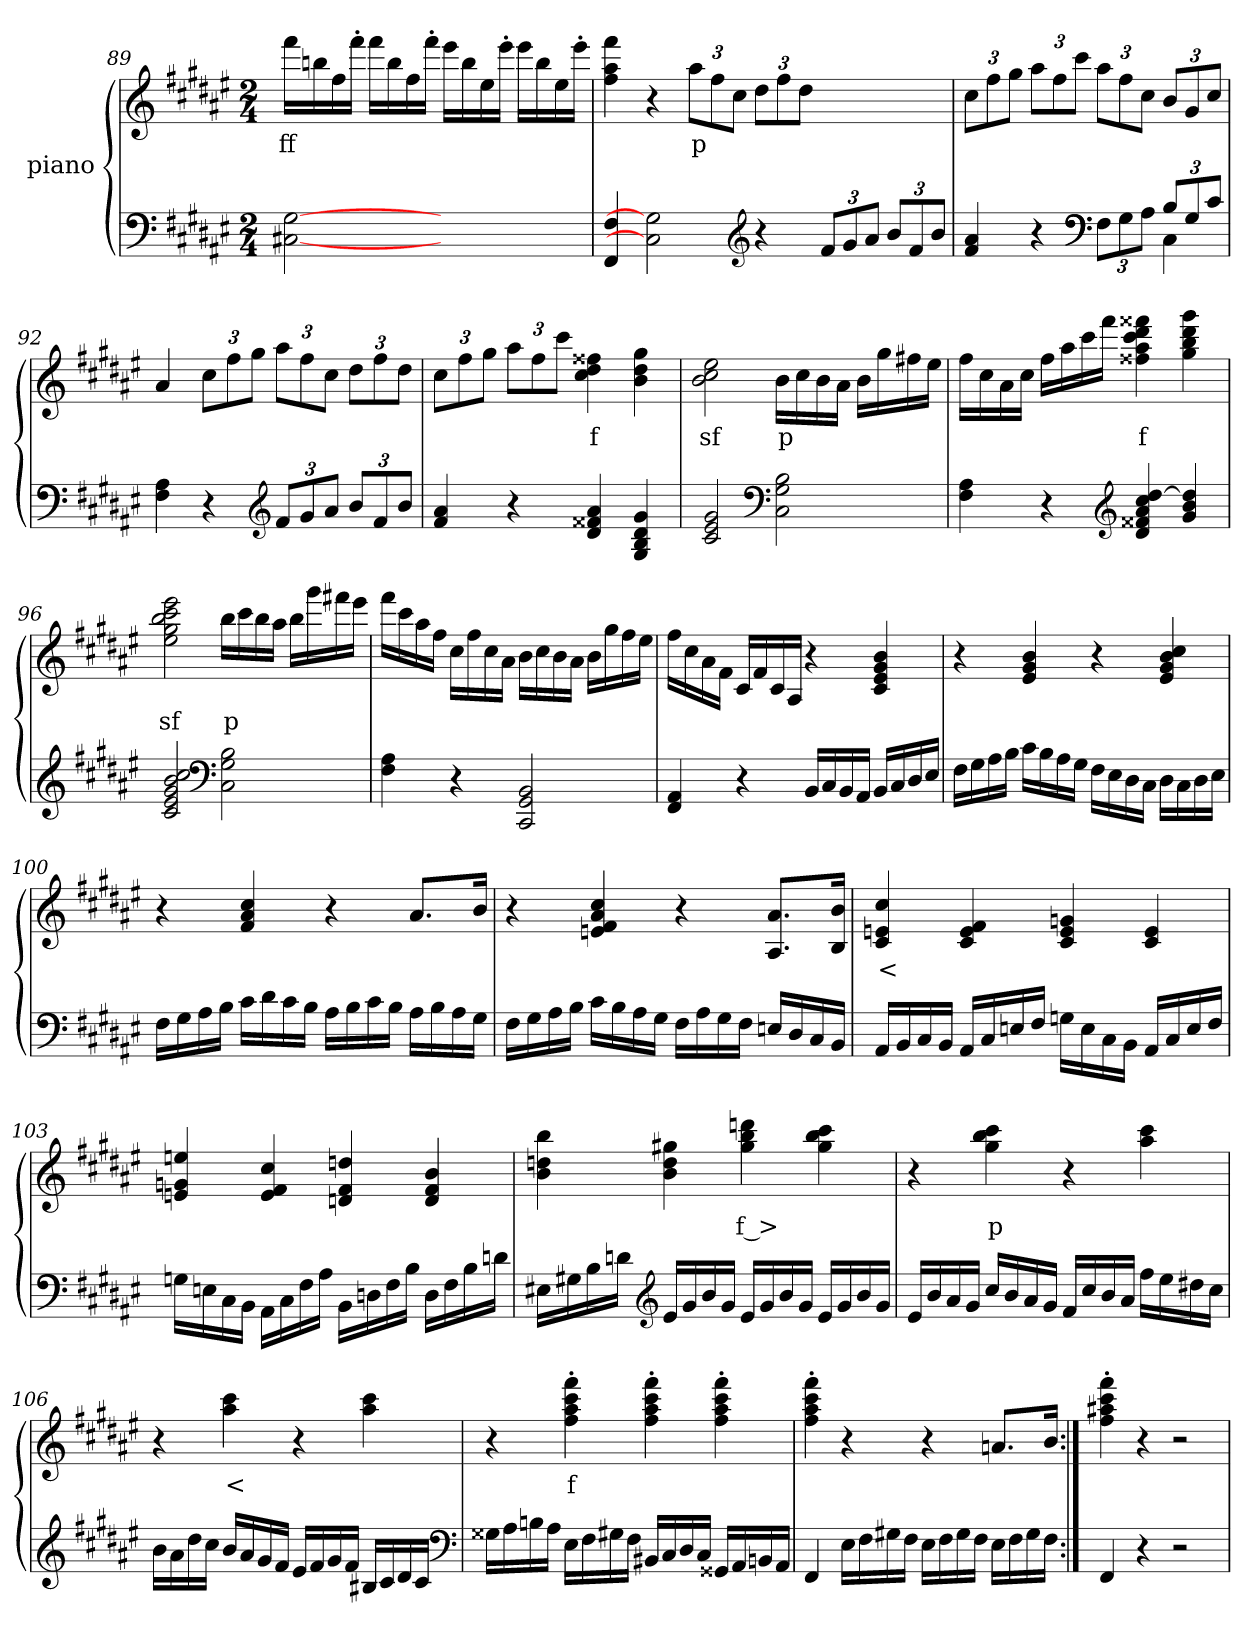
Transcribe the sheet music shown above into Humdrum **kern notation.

**kern	**kern	**text
*part2	*part1	*part1
*staff2	*staff1	*staff1
*	*I"piano	*
*clefF4	*clefG2	*
*k[f#c#g#d#a#e#]	*k[f#c#g#d#a#e#]	*
*F#:	*F#:	*
*M2/4	*M2/4	*
=89	=89	=89
[2C#X [2G#	16fff#LL	ff
.	16bbn	.
.	16ff#	.
.	16fff#'>JJ	.
.	16fff#LL	.
.	16bb	.
.	16ff#	.
.	16fff#'>JJ	.
2ryy	16eee#LL	.
.	16bb	.
.	16ee#	.
.	16eee#'>JJ	.
.	16eee#LL	.
.	16bb	.
.	16ee#	.
.	16eee#'>JJ	.
=90	=90	=90
4FF# 4F#	4ff# 4aa# 4fff#	.
2C#] 2G#]	4r	.
*clefG2	*	*
.	12aa#L	p
.	12ff#	.
.	12cc#J	.
4r	12dd#L	.
.	12ff#	.
.	12dd#J	.
12f#L	2ryy	.
12g#	.	.
12a#J	.	.
12bL	.	.
12f#	.	.
12bJ	.	.
=91	=91	=91
*^	*	*
4f# 4a#	2ryy	12cc#L	.
.	.	12ff#	.
.	.	12gg#J	.
4r	.	12aa#L	.
.	.	12ff#	.
.	.	12ccc#J	.
*clefF4	*	*	*
4ryy	12F#L	12aa#L	.
.	12G#	12ff#	.
.	12A#J	12cc#J	.
12BL	4C#	12bL	.
12G#	.	12g#	.
12c#J	.	12cc#J	.
*v	*v	*	*
=92	=92	=92
4F# 4A#	4a#	.
4r	12cc#L	.
.	12ff#	.
.	12gg#J	.
*clefG2	*	*
12f#L	12aa#L	.
12g#	12ff#	.
12a#J	12cc#J	.
12bL	12dd#L	.
12f#	12ff#	.
12bJ	12dd#J	.
=93	=93	=93
4f# 4a#	12cc#L	.
.	12ff#	.
.	12gg#J	.
4r	12aa#L	.
.	12ff#	.
.	12ccc#J	.
4d# 4f##X 4a#	4cc# 4dd# 4ff##X	f
4G# 4B 4d# 4g#	4b 4dd# 4gg#	.
=94	=94	=94
2c# 2e# 2g#	2b 2cc# 2ee#	sf
*clefF4	*	*
2C# 2G# 2B	16bLL	p
.	16cc#	.
.	16b	.
.	16a#JJ	.
.	16bLL	.
.	16gg#	.
.	16ff#X	.
.	16ee#JJ	.
=95	=95	=95
4F# 4A#	16ff#LL	.
.	16cc#	.
.	16a#	.
.	16cc#JJ	.
4r	16ff#LL	.
.	16aa#	.
.	16ccc#	.
.	16fff#JJ	.
*clefG2	*	*
4d# 4f##X 4a# 4cc# [4dd#	4ff##X 4aa# 4ccc# 4ddd# 4fff##X	f
4g#/ 4b/ 4dd#/]	4gg# 4bb 4ddd# 4ggg#	.
=96	=96	=96
2c# 2e# 2g# 2b 2cc#	2ee# 2gg# 2bb 2ccc# 2eee#	sf
*clefF4	*	*
2C# 2G# 2B	16bbLL	p
.	16ccc#	.
.	16bb	.
.	16aa#JJ	.
.	16bbLL	.
.	16ggg#	.
.	16fff#X	.
.	16eee#JJ	.
=97	=97	=97
4F# 4A#	16fff#LL	.
.	16ccc#	.
.	16aa#	.
.	16ff#JJ	.
4r	16cc#LL	.
.	16ff#	.
.	16cc#	.
.	16a#JJ	.
2CC# 2GG# 2BB	16bLL	.
.	16cc#	.
.	16b	.
.	16a#JJ	.
.	16bLL	.
.	16gg#	.
.	16ff#	.
.	16ee#JJ	.
=98	=98	=98
4FF# 4AA#	16ff#LL	.
.	16cc#	.
.	16a#	.
.	16f#JJ	.
4r	16c#LL	.
.	16f#	.
.	16c#	.
.	16A#JJ	.
16BBLL	4r	p
16C#	.	.
16BB	.	.
16AA#JJ	.	.
16BBLL	4c# 4e# 4g# 4b	.
16C#	.	.
16D#	.	.
16E#JJ	.	.
=99	=99	=99
16F#LL	4r	.
16G#	.	.
16A#	.	.
16BJJ	.	.
16c#LL	4e# 4g# 4b	.
16B	.	.
16A#	.	.
16G#JJ	.	.
16F#LL	4r	.
16E#	.	.
16D#	.	.
16C#JJ	.	.
16D#LL	4e# 4g# 4b 4cc#	.
16C#	.	.
16D#	.	.
16E#JJ	.	.
=100	=100	=100
16F#LL	4r	.
16G#	.	.
16A#	.	.
16BJJ	.	.
16c#LL	4f# 4a# 4cc#	.
16d#	.	.
16c#	.	.
16BJJ	.	.
16A#LL	4r	.
16B	.	.
16c#	.	.
16BJJ	.	.
16A#LL	8.a#L	.
16B	.	.
16A#	.	.
16G#JJ	16bJk	.
=101	=101	=101
16F#LL	4r	.
16G#	.	.
16A#	.	.
16BJJ	.	.
16c#LL	4en 4f# 4a# 4cc#	.
16B	.	.
16A#	.	.
16G#JJ	.	.
16F#LL	4r	.
16A#	.	.
16G#	.	.
16F#JJ	.	.
16EnLL	8.A# 8.a#L	.
16D#	.	.
16C#	.	.
16BBJJ	16B 16bJk	.
=102	=102	=102
16AA#LL	4c# 4en 4cc#	<
16BB	.	.
16C#	.	.
16BBJJ	.	.
16AA#LL	4c# 4e 4f#	.
16C#	.	.
16En	.	.
16F#JJ	.	.
16GnLL	4c# 4e 4gn	.
16E	.	.
16C#	.	.
16BBJJ	.	.
16AA#LL	4c# 4e	.
16C#	.	.
16E	.	.
16F#JJ	.	.
=103	=103	=103
16GnLL	4en 4gn 4een	.
16En	.	.
16C#	.	.
16BBJJ	.	.
16AA#LL	4e 4f# 4cc#	.
16C#	.	.
16F#	.	.
16A#JJ	.	.
16BBLL	4dn 4f# 4ddn	.
16Dn	.	.
16F#	.	.
16BJJ	.	.
16DLL	4d 4f# 4b	.
16F#	.	.
16B	.	.
16dnJJ	.	.
=104	=104	=104
16E#XLL	4b 4ddn 4bb	.
16G#X	.	.
16B	.	.
16dnJJ	.	.
*clefG2	*	*
16e#LL	4b 4dd 4gg#X	.
16g#	.	.
16b	.	.
16g#JJ	.	.
16e#LL	4gg# 4bb 4dddn	f >
16g#	.	.
16b	.	.
16g#JJ	.	.
16e#LL	4gg# 4bb 4ccc#	.
16g#	.	.
16b	.	.
16g#JJ	.	.
=105	=105	=105
16e#LL	4r	.
16b	.	.
16a#	.	.
16g#JJ	.	.
16cc#LL	4gg# 4bb 4ccc#	p
16b	.	.
16a#	.	.
16g#JJ	.	.
16f#LL	4r	.
16cc#	.	.
16b	.	.
16a#JJ	.	.
16ff#LL	4aa# 4ccc#	.
16ee#	.	.
16dd#X	.	.
16cc#JJ	.	.
=106	=106	=106
16bLL	4r	.
16a#	.	.
16dd#	.	.
16cc#JJ	.	.
16bLL	4aa# 4ccc#	<
16a#	.	.
16g#	.	.
16f#JJ	.	.
16e#LL	4r	.
16f#	.	.
16g#	.	.
16f#JJ	.	.
16B#XLL	4aa# 4ccc#	.
16c#	.	.
16d#	.	.
16c#JJ	.	.
*clefF4	*	*
=107	=107	=107
16G##XLL	4r	.
16A#	.	.
16Bn	.	.
16A#JJ	.	.
16E#LL	4ff#'> 4aa#'> 4ccc#'> 4fff#'>	f
16F#	.	.
16G#X	.	.
16F#JJ	.	.
16BB#XLL	4ff#'> 4aa#'> 4ccc#'> 4fff#'>	.
16C#	.	.
16D#	.	.
16C#JJ	.	.
16GG##XLL	4ff#'> 4aa#'> 4ccc#'> 4fff#'>	.
16AA#	.	.
16BBn	.	.
16AA#JJ	.	.
=108	=108	=108
4FF#	4ff#'> 4aa#'> 4ccc#'> 4fff#'>	.
16E#LL	4r	p
16F#	.	.
16G#X	.	.
16F#JJ	.	.
16E#LL	4r	.
16F#	.	.
16G#	.	.
16F#JJ	.	.
16E#LL	8.anL	.
16F#	.	.
16G#	.	.
16F#JJ	16bJk	.
=109:|!	=109:|!	=109:|!
4FF#	4ff#'> 4aa#X'> 4ccc#'> 4fff#'>	.
4r	4r	.
2r	2r	.
=	=	=
*-	*-	*-
